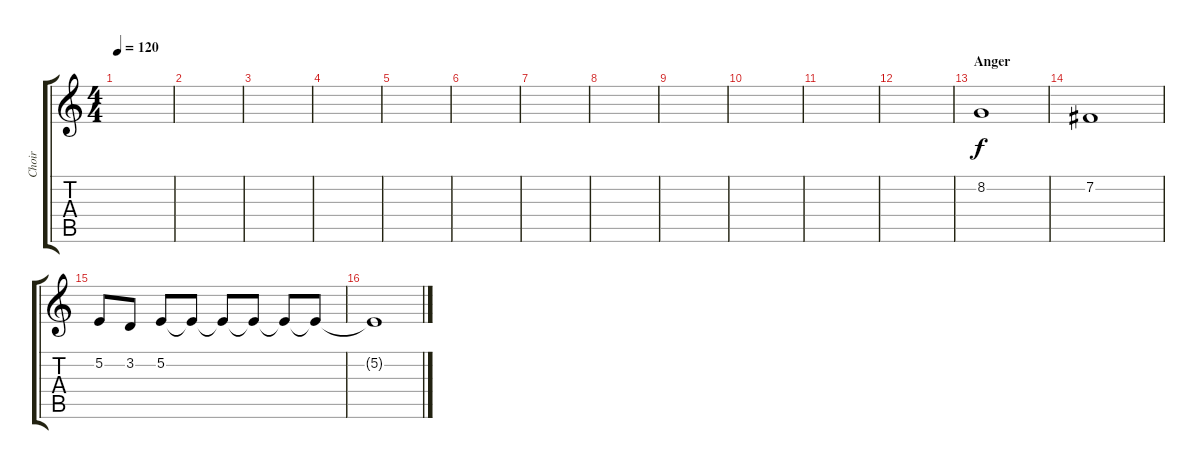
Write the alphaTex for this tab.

\track ("Choir" "Choir") {instrument choiraahs}
\staff {score tabs}
\tuning (E4 B3 G3 D3 A2 E2) {hide}
\ts (4 4)
\tempo 120
\clef g2
\ks c
|
|
|
|
|
|
|
|
|
|
|
|
\section ("" "Anger")
8.2.1 |
7.2.1 |
5.2.8 3.2.8 5.2.8 5.2{t}.8 5.2{t}.8 5.2{t}.8 5.2{t}.8 5.2{t}.8 |
5.2{t}.1
